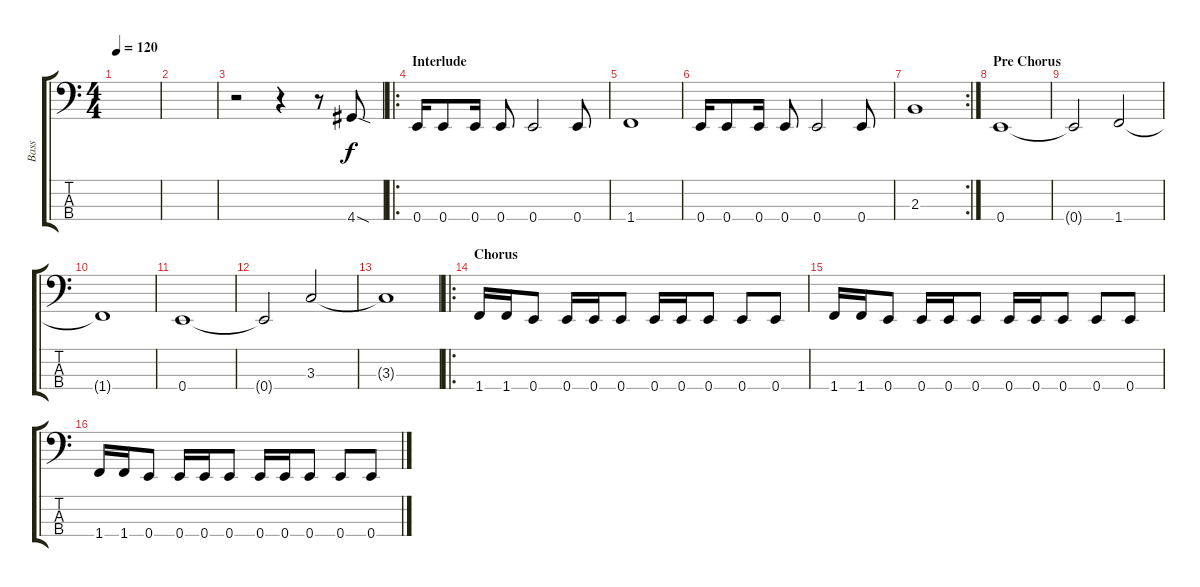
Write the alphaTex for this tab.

\track ("Bass" "Bass") {instrument electricbasspick}
\staff {score tabs}
\tuning (G2 D2 A1 E1) {hide}
\ts (4 4)
\tempo 120
\clef f4
\ks c
|
|
r.2 r.4 r.8 4.4{sod}.8 |
\ro
\section ("" "Interlude")
0.4.16 0.4.8 0.4.16 0.4.8 0.4.2 0.4.8 |
1.4.1 |
0.4.16 0.4.8 0.4.16 0.4.8 0.4.2 0.4.8 |
\rc 2
2.3.1 |
\section ("" "Pre Chorus")
0.4.1 |
0.4{t}.2 1.4.2 |
1.4{t}.1 |
0.4.1 |
0.4{t}.2 3.3.2 |
3.3{t}.1 |
\ro
\section ("" "Chorus")
1.4.16 1.4.16 0.4.8 0.4.16 0.4.16 0.4.8 0.4.16 0.4.16 0.4.8 0.4.8 0.4.8 |
1.4.16 1.4.16 0.4.8 0.4.16 0.4.16 0.4.8 0.4.16 0.4.16 0.4.8 0.4.8 0.4.8 |
1.4.16 1.4.16 0.4.8 0.4.16 0.4.16 0.4.8 0.4.16 0.4.16 0.4.8 0.4.8 0.4.8
